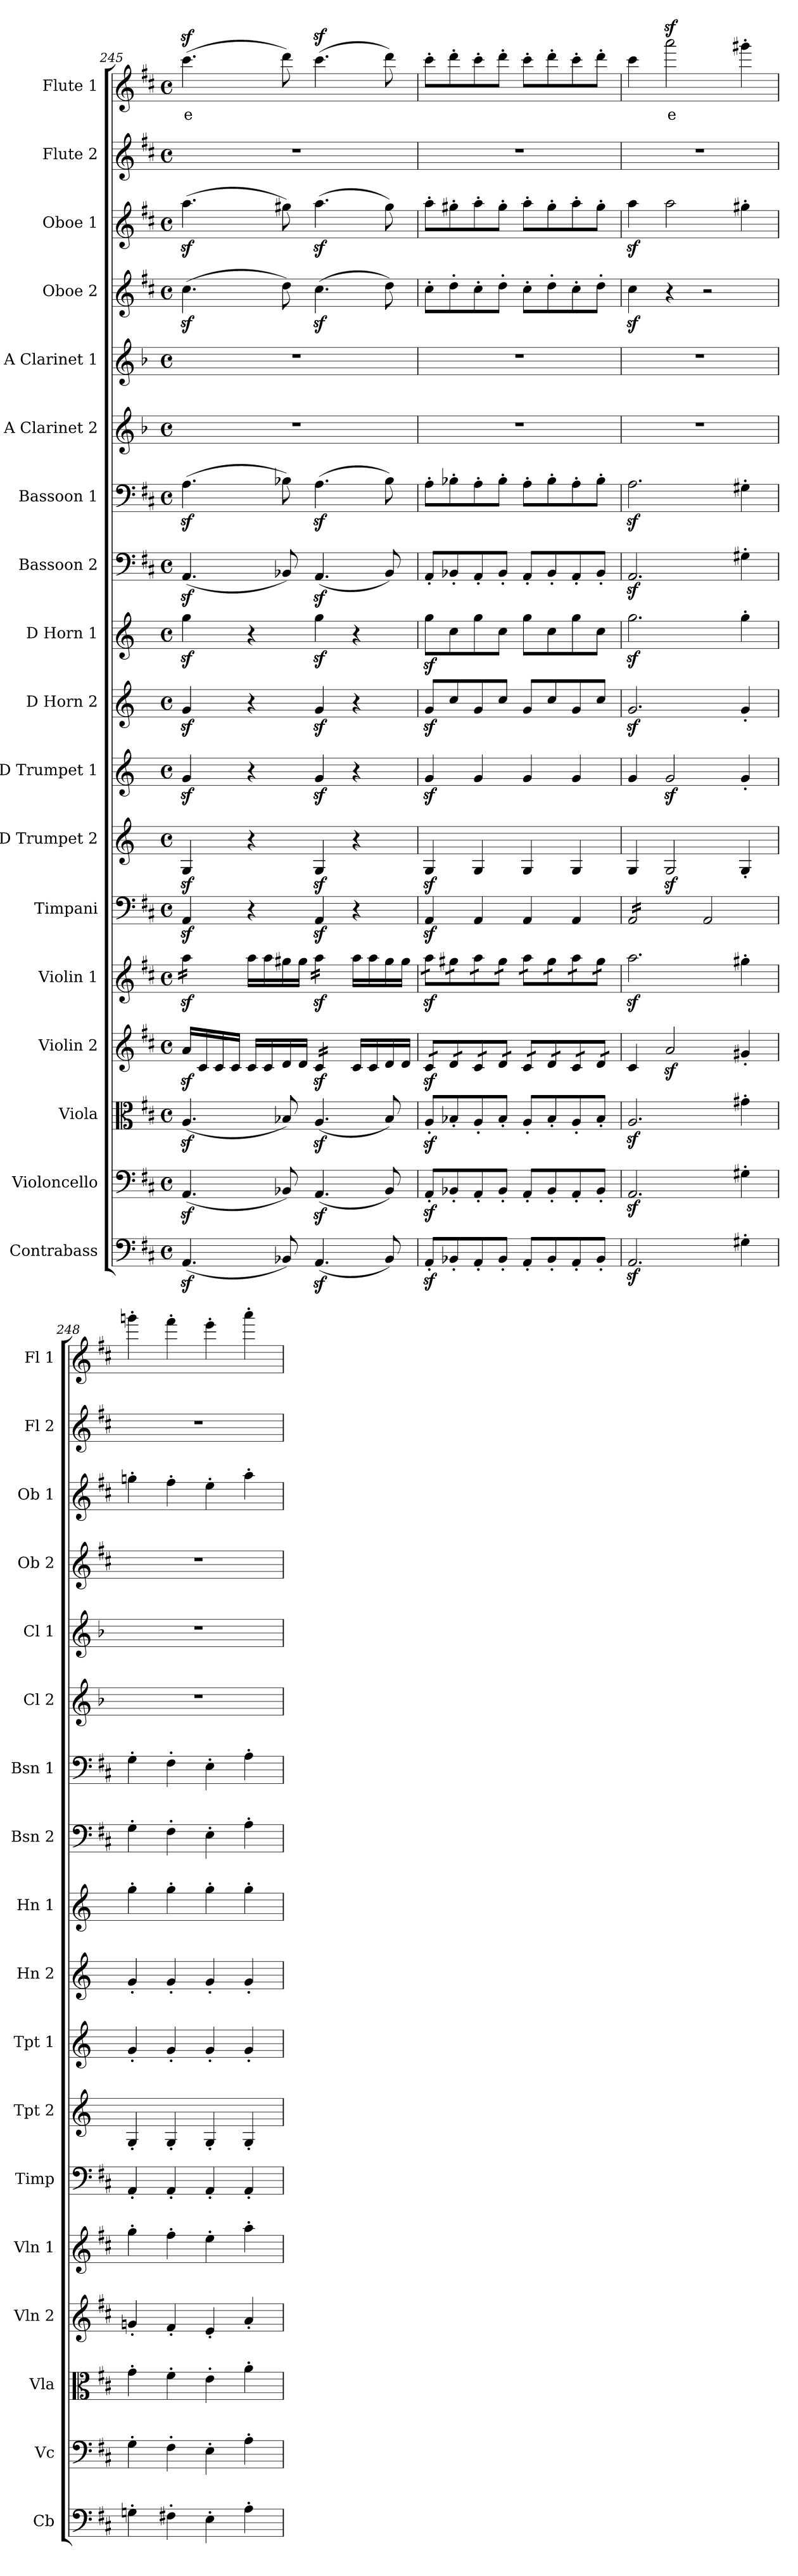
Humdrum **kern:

**kern	**kern	**kern	**kern	**kern	**kern	**kern	**kern	**kern	**kern	**kern	**kern	**kern	**kern	**kern	**kern	**kern	**kern	**text
*part18	*part17	*part16	*part15	*part14	*part13	*part12	*part11	*part10	*part9	*part8	*part7	*part6	*part5	*part4	*part3	*part2	*part1	*part1
*staff18	*staff17	*staff16	*staff15	*staff14	*staff13	*staff12	*staff11	*staff10	*staff9	*staff8	*staff7	*staff6	*staff5	*staff4	*staff3	*staff2	*staff1	*staff1
*I"Contrabass	*I"Violoncello	*I"Viola	*I"Violin 2	*I"Violin 1	*I"Timpani	*I"D Trumpet 2	*I"D Trumpet 1	*I"D Horn 2	*I"D Horn 1	*I"Bassoon 2	*I"Bassoon 1	*I"A Clarinet 2	*I"A Clarinet 1	*I"Oboe 2	*I"Oboe 1	*I"Flute 2	*I"Flute 1	*
*I'Cb	*I'Vc	*I'Vla	*I'Vln 2	*I'Vln 1	*I'Timp	*I'Tpt 2	*I'Tpt 1	*I'Hn 2	*I'Hn 1	*I'Bsn 2	*I'Bsn 1	*I'Cl 2	*I'Cl 1	*I'Ob 2	*I'Ob 1	*I'Fl 2	*I'Fl 1	*
!!LO:PB:g=z
*clefF4	*clefF4	*clefC3	*clefG2	*clefG2	*clefF4	*clefG2	*clefG2	*clefG2	*clefG2	*clefF4	*clefF4	*clefG2	*clefG2	*clefG2	*clefG2	*clefG2	*clefG2	*
*ITrd7c12	*	*	*	*	*	*ITrd-1c-2	*ITrd-1c-2	*ITrd6c10	*ITrd6c10	*	*	*ITrd2c3	*ITrd2c3	*	*	*	*	*
*k[f#c#]	*k[f#c#]	*k[f#c#]	*k[f#c#]	*k[f#c#]	*k[f#c#]	*k[f#c#]	*k[f#c#]	*k[f#c#]	*k[f#c#]	*k[f#c#]	*k[f#c#]	*k[f#c#]	*k[f#c#]	*k[f#c#]	*k[f#c#]	*k[f#c#]	*k[f#c#]	*
*M4/4	*M4/4	*M4/4	*M4/4	*M4/4	*M4/4	*M4/4	*M4/4	*M4/4	*M4/4	*M4/4	*M4/4	*M4/4	*M4/4	*M4/4	*M4/4	*M4/4	*M4/4	*
*met(c)	*met(c)	*met(c)	*met(c)	*met(c)	*met(c)	*met(c)	*met(c)	*met(c)	*met(c)	*met(c)	*met(c)	*met(c)	*met(c)	*met(c)	*met(c)	*met(c)	*met(c)	*
=245	=245	=245	=245	=245	=245	=245	=245	=245	=245	=245	=245	=245	=245	=245	=245	=245	=245	=245
!	!	!	!	!	!	!	!	!	!	!	!	!	!	!	!	!	!	!LO:LY:b:color=#FF0000
*	*	*	*	*tremolo	*	*	*	*	*	*	*	*	*	*	*	*	*	*
(4.AAAz</	(4.AAz</	(4.Az</	16az</LL	16aaz<\LL	4AAz</	4Az</	4az</	4Az</	4az<\	(4.AAz</	(4.Az<\	1r	1r	(4.cc#z<\	(4.aaz<\	1r	(4.ccc#z<\	e
.	.	.	16c#/	16aaz<\	.	.	.	.	.	.	.	.	.	.	.	.	.	.
.	.	.	16c#/	16aaz<\	.	.	.	.	.	.	.	.	.	.	.	.	.	.
.	.	.	16c#/JJ	16aaz<\JJ	.	.	.	.	.	.	.	.	.	.	.	.	.	.
*	*	*	*	*Xtremolo	*	*	*	*	*	*	*	*	*	*	*	*	*	*
.	.	.	16c#/LL	16aa\LL	4r	4r	4r	4r	4r	.	.	.	.	.	.	.	.	.
.	.	.	16c#/	16aa\	.	.	.	.	.	.	.	.	.	.	.	.	.	.
8BBB-X/)	8BB-X/)	8B-X/)	16d/	16gg#X\	.	.	.	.	.	8BB-X/)	8B-X\)	.	.	8dd\)	8gg#X\)	.	8ddd\)	.
.	.	.	16d/JJ	16gg#\JJ	.	.	.	.	.	.	.	.	.	.	.	.	.	.
*	*	*	*tremolo	*	*	*	*	*	*	*	*	*	*	*	*	*	*	*
*	*	*	*	*tremolo	*	*	*	*	*	*	*	*	*	*	*	*	*	*
(4.AAAz</	(4.AAz</	(4.Az</	16c#z</LL	16aaz<\LL	4AAz</	4Az</	4az</	4Az</	4az<\	(4.AAz</	(4.Az<\	.	.	(4.cc#z<\	(4.aaz<\	.	(4.ccc#z<\	.
.	.	.	16c#z</	16aaz<\	.	.	.	.	.	.	.	.	.	.	.	.	.	.
.	.	.	16c#z</	16aaz<\	.	.	.	.	.	.	.	.	.	.	.	.	.	.
.	.	.	16c#z</JJ	16aaz<\JJ	.	.	.	.	.	.	.	.	.	.	.	.	.	.
*	*	*	*	*Xtremolo	*	*	*	*	*	*	*	*	*	*	*	*	*	*
*	*	*	*Xtremolo	*	*	*	*	*	*	*	*	*	*	*	*	*	*	*
.	.	.	16c#/LL	16aa\LL	4r	4r	4r	4r	4r	.	.	.	.	.	.	.	.	.
.	.	.	16c#/	16aa\	.	.	.	.	.	.	.	.	.	.	.	.	.	.
8BBB-/)	8BB-/)	8B-/)	16d/	16gg#\	.	.	.	.	.	8BB-/)	8B-\)	.	.	8dd\)	8gg#\)	.	8ddd\)	.
.	.	.	16d/JJ	16gg#\JJ	.	.	.	.	.	.	.	.	.	.	.	.	.	.
=246	=246	=246	=246	=246	=246	=246	=246	=246	=246	=246	=246	=246	=246	=246	=246	=246	=246	=246
*	*	*	*tremolo	*	*	*	*	*	*	*	*	*	*	*	*	*	*	*
*	*	*	*	*tremolo	*	*	*	*	*	*	*	*	*	*	*	*	*	*
8AAAz<'/L	8AAz<'/L	8Az<'/L	16c#z</LL	16aaz<\LL	4AAz</	4Az</	4az</	8Az</L	8az<\L	8AA'/L	8A'\L	1r	1r	8cc#'\L	8aa'\L	1r	8ccc#'\L	.
.	.	.	16c#z</	16aaz<\	.	.	.	.	.	.	.	.	.	.	.	.	.	.
8BBB-X'/	8BB-X'/	8B-X'/	16d/	16gg#X\	.	.	.	8d/	8d\	8BB-X'/	8B-X'\	.	.	8dd'\	8gg#X'\	.	8ddd'\	.
.	.	.	16d/	16gg#X\	.	.	.	.	.	.	.	.	.	.	.	.	.	.
8AAA'/	8AA'/	8A'/	16c#/	16aa\	4AA/	4A/	4a/	8A/	8a\	8AA'/	8A'\	.	.	8cc#'\	8aa'\	.	8ccc#'\	.
.	.	.	16c#/	16aa\	.	.	.	.	.	.	.	.	.	.	.	.	.	.
8BBB-'/J	8BB-'/J	8B-'/J	16d/	16gg#\	.	.	.	8d/J	8d\J	8BB-'/J	8B-'\J	.	.	8dd'\J	8gg#'\J	.	8ddd'\J	.
.	.	.	16d/JJ	16gg#\JJ	.	.	.	.	.	.	.	.	.	.	.	.	.	.
8AAA'/L	8AA'/L	8A'/L	16c#/LL	16aa\LL	4AA/	4A/	4a/	8A/L	8a\L	8AA'/L	8A'\L	.	.	8cc#'\L	8aa'\L	.	8ccc#'\L	.
.	.	.	16c#/	16aa\	.	.	.	.	.	.	.	.	.	.	.	.	.	.
8BBB-'/	8BB-'/	8B-'/	16d/	16gg#\	.	.	.	8d/	8d\	8BB-'/	8B-'\	.	.	8dd'\	8gg#'\	.	8ddd'\	.
.	.	.	16d/	16gg#\	.	.	.	.	.	.	.	.	.	.	.	.	.	.
8AAA'/	8AA'/	8A'/	16c#/	16aa\	4AA/	4A/	4a/	8A/	8a\	8AA'/	8A'\	.	.	8cc#'\	8aa'\	.	8ccc#'\	.
.	.	.	16c#/	16aa\	.	.	.	.	.	.	.	.	.	.	.	.	.	.
8BBB-'/J	8BB-'/J	8B-'/J	16d/	16gg#\	.	.	.	8d/J	8d\J	8BB-'/J	8B-'\J	.	.	8dd'\J	8gg#'\J	.	8ddd'\J	.
.	.	.	16d/JJ	16gg#\JJ	.	.	.	.	.	.	.	.	.	.	.	.	.	.
*	*	*	*	*Xtremolo	*	*	*	*	*	*	*	*	*	*	*	*	*	*
*	*	*	*Xtremolo	*	*	*	*	*	*	*	*	*	*	*	*	*	*	*
=247	=247	=247	=247	=247	=247	=247	=247	=247	=247	=247	=247	=247	=247	=247	=247	=247	=247	=247
*	*	*	*	*	*tremolo	*	*	*	*	*	*	*	*	*	*	*	*	*
2.AAAz</	2.AAz</	2.Az</	4c#/	2.aaz<\	16AA/LL	4A/	4a/	2.Az</	2.az<\	2.AAz</	2.Az<\	1r	1r	4cc#z<\	4aaz<\	1r	4ccc#\	.
.	.	.	.	.	16AA/	.	.	.	.	.	.	.	.	.	.	.	.	.
.	.	.	.	.	16AA/	.	.	.	.	.	.	.	.	.	.	.	.	.
.	.	.	.	.	16AA/	.	.	.	.	.	.	.	.	.	.	.	.	.
!	!	!	!	!	!	!	!	!	!	!	!	!	!	!	!	!	!	!LO:LY:b:color=#FF0000
.	.	.	2az</	.	16AA/	2Az</	2az</	.	.	.	.	.	.	4r	2aa\	.	2aaaz<\	e
.	.	.	.	.	16AA/	.	.	.	.	.	.	.	.	.	.	.	.	.
.	.	.	.	.	16AA/	.	.	.	.	.	.	.	.	.	.	.	.	.
.	.	.	.	.	16AA/JJ	.	.	.	.	.	.	.	.	.	.	.	.	.
*	*	*	*	*	*Xtremolo	*	*	*	*	*	*	*	*	*	*	*	*	*
.	.	.	.	.	2AA/	.	.	.	.	.	.	.	.	2r	.	.	.	.
4GG#X'\	4G#X'\	4g#X'\	4g#X'/	4gg#X'\	.	4A'/	4a'/	4A'/	4a'\	4G#X'\	4G#X'\	.	.	.	4gg#X'\	.	4ggg#X'\	.
=248	=248	=248	=248	=248	=248	=248	=248	=248	=248	=248	=248	=248	=248	=248	=248	=248	=248	=248
4GGn'\	4G'\	4g'\	4gn'/	4gg'\	4AA'/	4A'/	4a'/	4A'/	4a'\	4G'\	4G'\	1r	1r	1r	4ggn'\	1r	4gggn'\	.
4FF#X'\	4F#'\	4f#'\	4f#'/	4ff#'\	4AA'/	4A'/	4a'/	4A'/	4a'\	4F#'\	4F#'\	.	.	.	4ff#'\	.	4fff#'\	.
4EE'\	4E'\	4e'\	4e'/	4ee'\	4AA'/	4A'/	4a'/	4A'/	4a'\	4E'\	4E'\	.	.	.	4ee'\	.	4eee'\	.
4AA'\	4A'\	4a'\	4a'/	4aa'\	4AA'/	4A'/	4a'/	4A'/	4a'\	4A'\	4A'\	.	.	.	4aa'\	.	4aaa'\	.
=	=	=	=	=	=	=	=	=	=	=	=	=	=	=	=	=	=	=
*-	*-	*-	*-	*-	*-	*-	*-	*-	*-	*-	*-	*-	*-	*-	*-	*-	*-	*-
